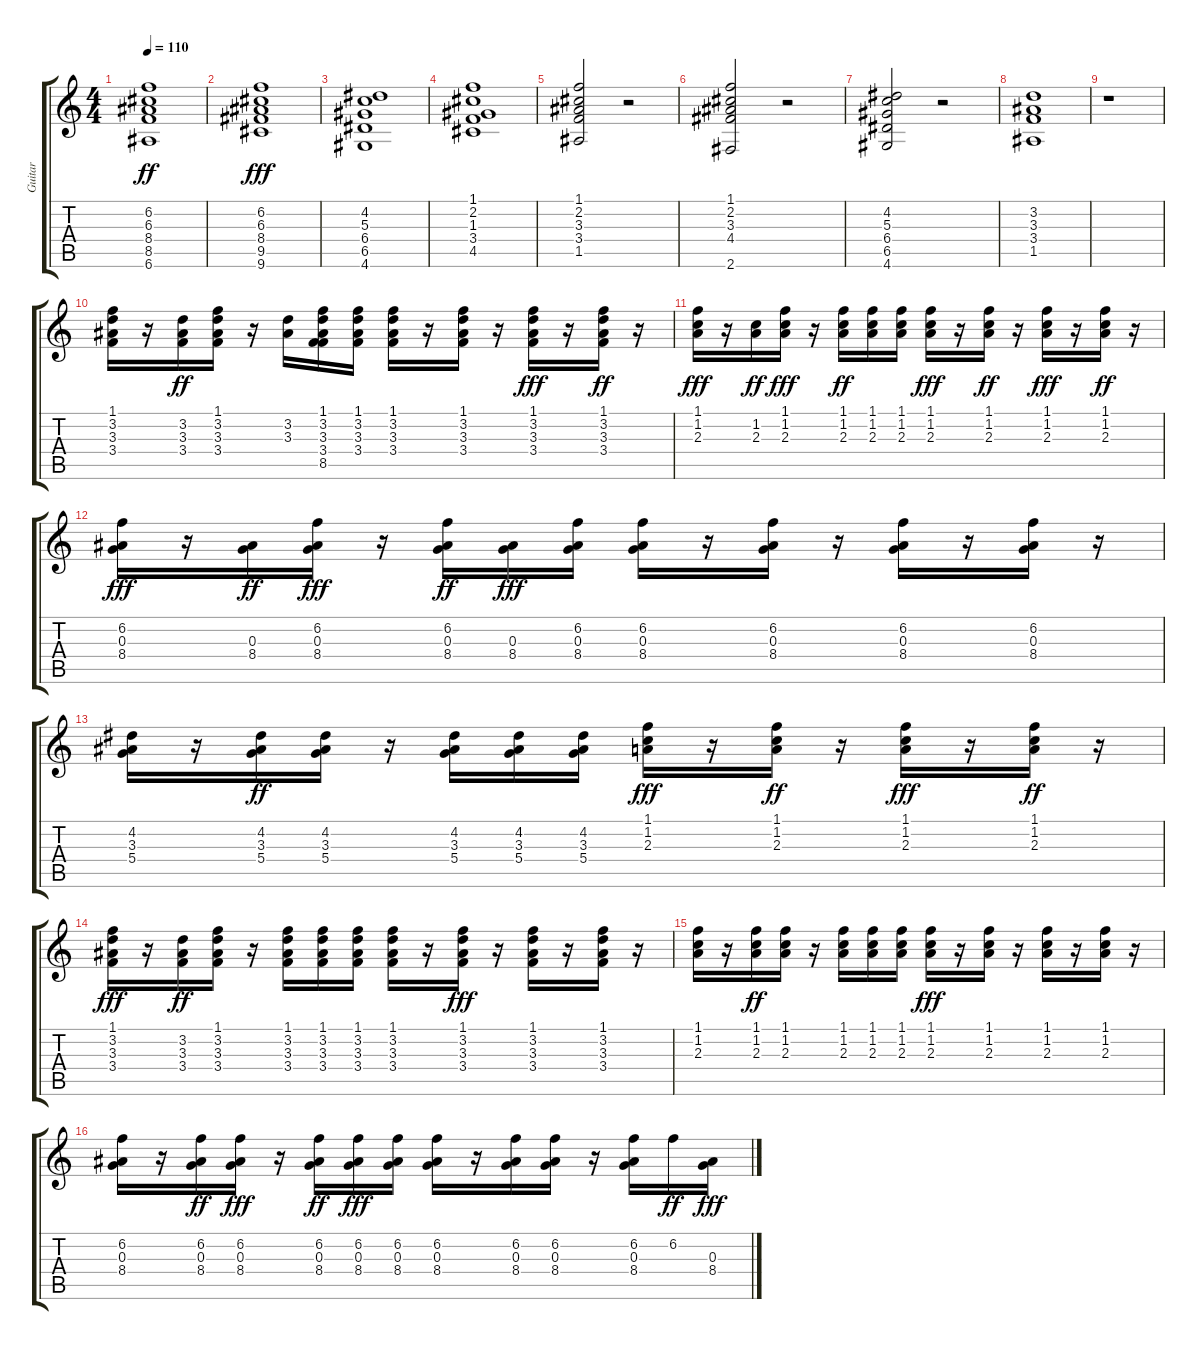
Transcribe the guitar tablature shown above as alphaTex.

\track ("Guitar" "Guitar") {instrument acousticguitarsteel}
\staff {score tabs}
\tuning (E4 B3 G3 D3 A2 E2) {hide}
\ts (4 4)
\tempo 110
\clef g2
\ks c
(6.2 6.3 8.4 8.5 6.6).1{dy ff} |
(6.2 6.3 8.4 9.5 9.6).1{dy fff} |
(4.2 5.3 6.4 6.5 4.6).1 |
(1.1 2.2 1.3 3.4 4.5).1 |
(1.1 2.2 3.3 3.4 1.5).2 r.2 |
(1.1 2.2 3.3 4.4 2.6).2 r.2 |
(4.2 5.3 6.4 6.5 4.6).2 r.2 |
(3.2 3.3 3.4 1.5).1 |
r.1 |
(1.1 3.2 3.3 3.4).16 r.16 (3.2 3.3 3.4).16{dy ff} (1.1 3.2 3.3 3.4).16 r.16 (3.2 3.3).16 (1.1 3.2 3.3 3.4 8.5).16 (1.1 3.2 3.3 3.4).16 (1.1 3.2 3.3 3.4).16 r.16 (1.1 3.2 3.3 3.4).16 r.16 (1.1 3.2 3.3 3.4).16{dy fff} r.16 (1.1 3.2 3.3 3.4).16{dy ff} r.16 |
(1.1 1.2 2.3).16{dy fff} r.16 (1.2 2.3).16{dy ff} (1.1 1.2 2.3).16{dy fff} r.16 (1.1 1.2 2.3).16{dy ff} (1.1 1.2 2.3).16 (1.1 1.2 2.3).16 (1.1 1.2 2.3).16{dy fff} r.16 (1.1 1.2 2.3).16{dy ff} r.16 (1.1 1.2 2.3).16{dy fff} r.16 (1.1 1.2 2.3).16{dy ff} r.16 |
(6.2 0.3 8.4).16{dy fff} r.16 (0.3 8.4).16{dy ff} (6.2 0.3 8.4).16{dy fff} r.16 (6.2 0.3 8.4).16{dy ff} (0.3 8.4).16{dy fff} (6.2 0.3 8.4).16 (6.2 0.3 8.4).16 r.16 (6.2 0.3 8.4).16 r.16 (6.2 0.3 8.4).16 r.16 (6.2 0.3 8.4).16 r.16 |
(4.2 3.3 5.4).16 r.16 (4.2 3.3 5.4).16{dy ff} (4.2 3.3 5.4).16 r.16 (4.2 3.3 5.4).16 (4.2 3.3 5.4).16 (4.2 3.3 5.4).16 (1.1 1.2 2.3).16{dy fff} r.16 (1.1 1.2 2.3).16{dy ff} r.16 (1.1 1.2 2.3).16{dy fff} r.16 (1.1 1.2 2.3).16{dy ff} r.16 |
(1.1 3.2 3.3 3.4).16{dy fff} r.16 (3.2 3.3 3.4).16{dy ff} (1.1 3.2 3.3 3.4).16 r.16 (1.1 3.2 3.3 3.4).16 (1.1 3.2 3.3 3.4).16 (1.1 3.2 3.3 3.4).16 (1.1 3.2 3.3 3.4).16 r.16 (1.1 3.2 3.3 3.4).16{dy fff} r.16 (1.1 3.2 3.3 3.4).16 r.16 (1.1 3.2 3.3 3.4).16 r.16 |
(1.1 1.2 2.3).16 r.16 (1.1 1.2 2.3).16{dy ff} (1.1 1.2 2.3).16 r.16 (1.1 1.2 2.3).16 (1.1 1.2 2.3).16 (1.1 1.2 2.3).16 (1.1 1.2 2.3).16{dy fff} r.16 (1.1 1.2 2.3).16 r.16 (1.1 1.2 2.3).16 r.16 (1.1 1.2 2.3).16 r.16 |
(6.2 0.3 8.4).16 r.16 (6.2 0.3 8.4).16{dy ff} (6.2 0.3 8.4).16{dy fff} r.16 (6.2 0.3 8.4).16{dy ff} (6.2 0.3 8.4).16{dy fff} (6.2 0.3 8.4).16 (6.2 0.3 8.4).16 r.16 (6.2 0.3 8.4).16 (6.2 0.3 8.4).16 r.16 (6.2 0.3 8.4).16 6.2.16{dy ff} (0.3 8.4).16{dy fff}
